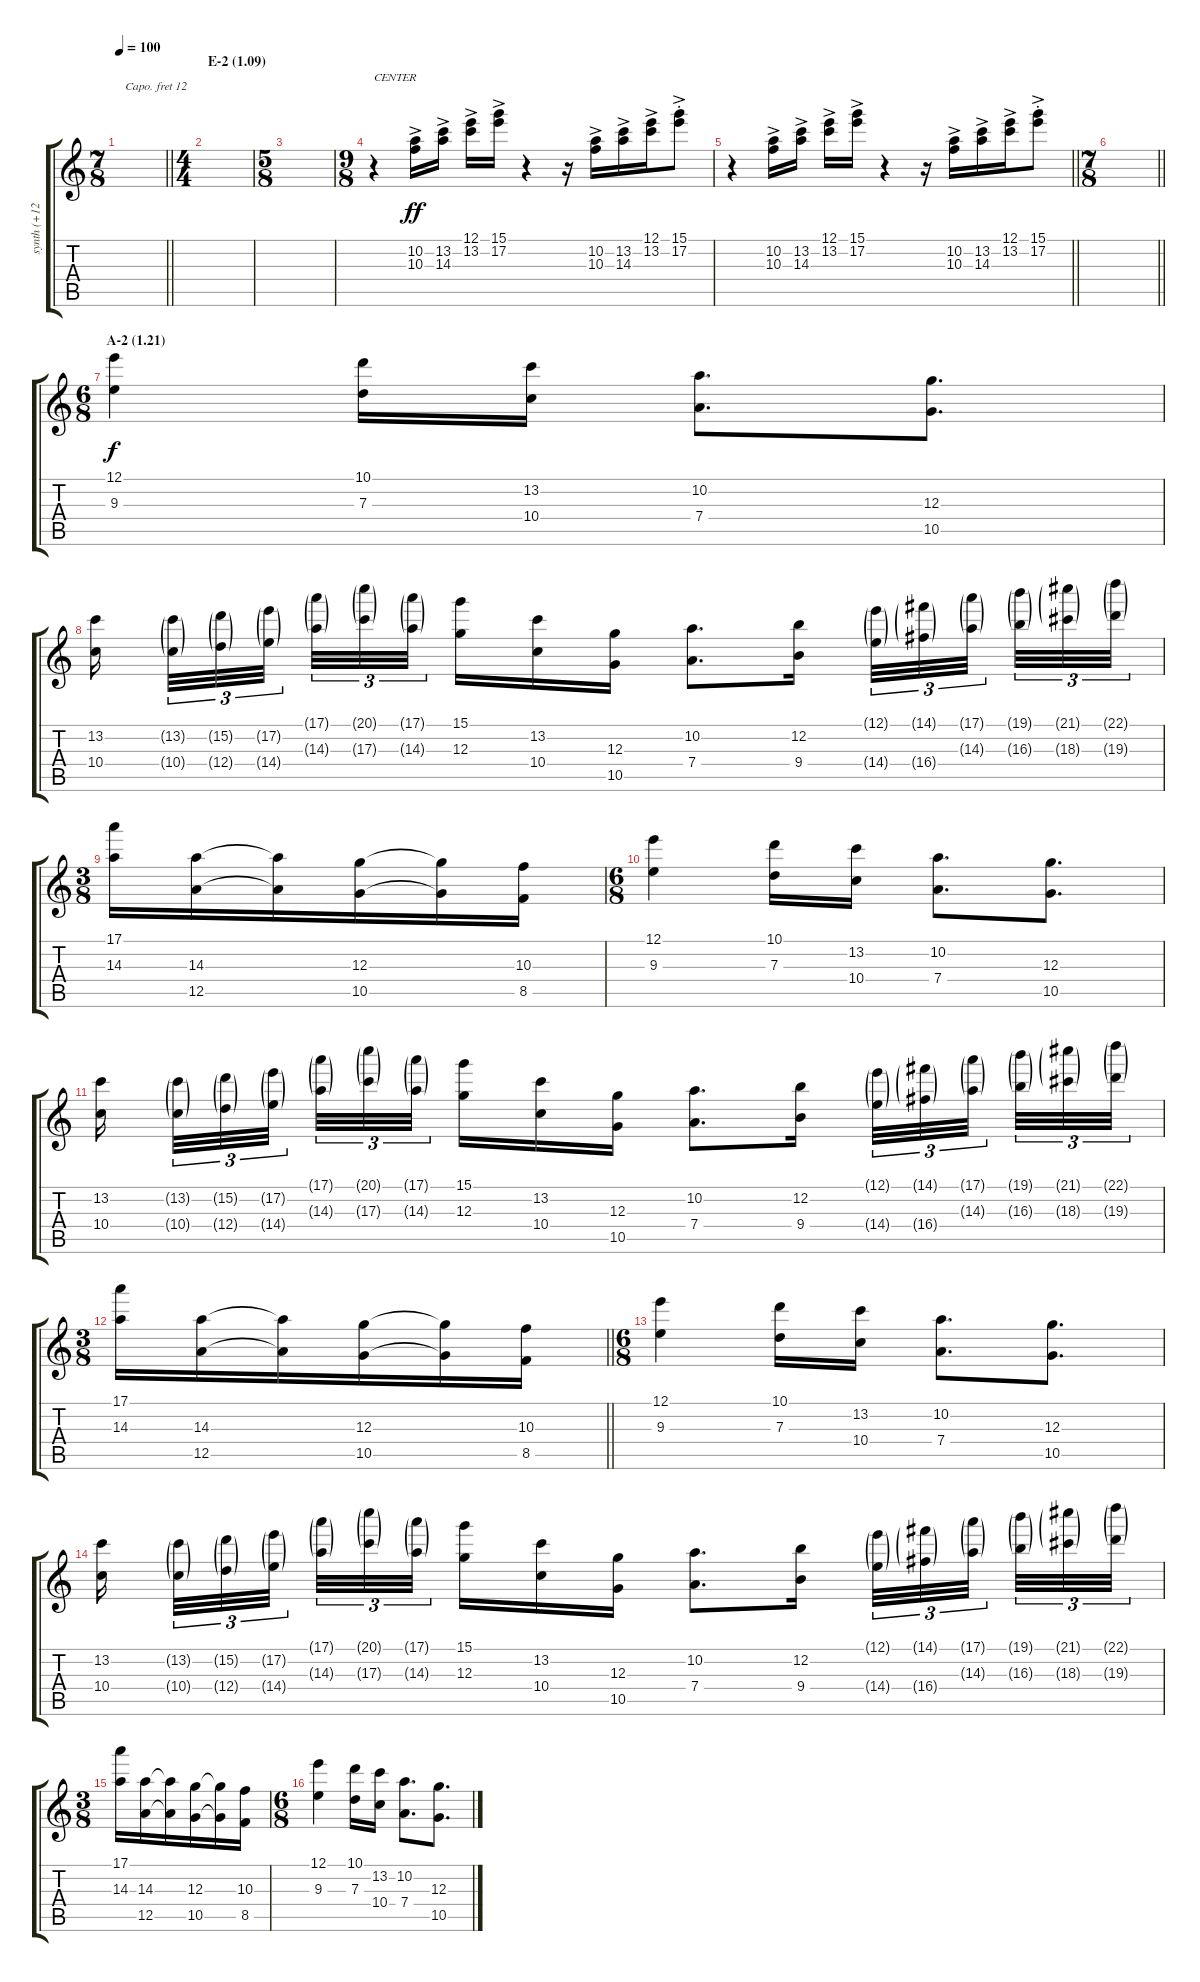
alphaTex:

\track ("synth (+12)" "synth (+12") {instrument lead2sawtooth}
\staff {score tabs}
\capo 12
\tuning (E4 B3 G3 D3 A2 E2) {hide}
\ts (7 8)
\tempo 100
\clef g2
\barLineRight lightlight
\ks c
|
\ts (4 4)
\section ("" "E-2 (1.09)")
|
\ts (5 8)
|
\ts (9 8)
r.4{txt "CENTER" balance 8} (10.2{ac} 10.3{ac}).16{dy ff} (13.2{ac} 14.3{ac}).16 (12.1{ac} 13.2{ac}).16 (15.1{ac} 17.2{ac}).16 r.4 r.16 (10.2{ac} 10.3{ac}).16 (13.2{ac} 14.3{ac}).16 (12.1{ac} 13.2{ac}).16 (15.1{ac st} 17.2{ac st}).8 |
\barLineRight lightlight
r.4 (10.2{ac} 10.3{ac}).16 (13.2{ac} 14.3{ac}).16 (12.1{ac} 13.2{ac}).16 (15.1{ac} 17.2{ac}).16 r.4 r.16 (10.2{ac} 10.3{ac}).16 (13.2{ac} 14.3{ac}).16 (12.1{ac} 13.2{ac}).16 (15.1{ac st} 17.2{ac st}).8 |
\ts (7 8)
\barLineRight lightlight
|
\ts (6 8)
\section ("" "A-2 (1.21)")
(12.1 9.3).4{dy f} (10.1 7.3).16 (13.2 10.4).16 (10.2 7.4).8{d} (12.3 10.5).8{d} |
(13.2 10.4).16{beam splitsecondary} (13.2{g} 10.4{g}).32{tu (3 2)} (15.2{g} 12.4{g}).32{tu (3 2)} (17.2{g} 14.4{g}).32{tu (3 2) beam splitsecondary} (17.1{g} 14.3{g}).32{tu (3 2)} (20.1{g} 17.3{g}).32{tu (3 2)} (17.1{g} 14.3{g}).32{tu (3 2) beam splitsecondary} (15.1 12.3).16 (13.2 10.4).16 (12.3 10.5).16 (10.2 7.4).8{d} (12.2 9.4).16{beam splitsecondary} (12.1{g} 14.4{g}).32{tu (3 2)} (14.1{g} 16.4{g}).32{tu (3 2)} (17.1{g} 14.3{g}).32{tu (3 2) beam splitsecondary} (19.1{g} 16.3{g}).32{tu (3 2)} (21.1{g} 18.3{g}).32{tu (3 2)} (22.1{g} 19.3{g}).32{tu (3 2)} |
\ts (3 8)
(17.1 14.3).16 (14.3 12.5).16 (14.3{t} 12.5{t}).16 (12.3 10.5).16 (12.3{t} 10.5{t}).16 (10.3 8.5).16 |
\ts (6 8)
(12.1 9.3).4 (10.1 7.3).16 (13.2 10.4).16 (10.2 7.4).8{d} (12.3 10.5).8{d} |
(13.2 10.4).16{beam splitsecondary} (13.2{g} 10.4{g}).32{tu (3 2)} (15.2{g} 12.4{g}).32{tu (3 2)} (17.2{g} 14.4{g}).32{tu (3 2) beam splitsecondary} (17.1{g} 14.3{g}).32{tu (3 2)} (20.1{g} 17.3{g}).32{tu (3 2)} (17.1{g} 14.3{g}).32{tu (3 2) beam splitsecondary} (15.1 12.3).16 (13.2 10.4).16 (12.3 10.5).16 (10.2 7.4).8{d} (12.2 9.4).16{beam splitsecondary} (12.1{g} 14.4{g}).32{tu (3 2)} (14.1{g} 16.4{g}).32{tu (3 2)} (17.1{g} 14.3{g}).32{tu (3 2) beam splitsecondary} (19.1{g} 16.3{g}).32{tu (3 2)} (21.1{g} 18.3{g}).32{tu (3 2)} (22.1{g} 19.3{g}).32{tu (3 2)} |
\ts (3 8)
\barLineRight lightlight
(17.1 14.3).16 (14.3 12.5).16 (14.3{t} 12.5{t}).16 (12.3 10.5).16 (12.3{t} 10.5{t}).16 (10.3 8.5).16 |
\ts (6 8)
(12.1 9.3).4 (10.1 7.3).16 (13.2 10.4).16 (10.2 7.4).8{d} (12.3 10.5).8{d} |
(13.2 10.4).16{beam splitsecondary} (13.2{g} 10.4{g}).32{tu (3 2)} (15.2{g} 12.4{g}).32{tu (3 2)} (17.2{g} 14.4{g}).32{tu (3 2) beam splitsecondary} (17.1{g} 14.3{g}).32{tu (3 2)} (20.1{g} 17.3{g}).32{tu (3 2)} (17.1{g} 14.3{g}).32{tu (3 2) beam splitsecondary} (15.1 12.3).16 (13.2 10.4).16 (12.3 10.5).16 (10.2 7.4).8{d} (12.2 9.4).16{beam splitsecondary} (12.1{g} 14.4{g}).32{tu (3 2)} (14.1{g} 16.4{g}).32{tu (3 2)} (17.1{g} 14.3{g}).32{tu (3 2) beam splitsecondary} (19.1{g} 16.3{g}).32{tu (3 2)} (21.1{g} 18.3{g}).32{tu (3 2)} (22.1{g} 19.3{g}).32{tu (3 2)} |
\ts (3 8)
(17.1 14.3).16 (14.3 12.5).16 (14.3{t} 12.5{t}).16 (12.3 10.5).16 (12.3{t} 10.5{t}).16 (10.3 8.5).16 |
\ts (6 8)
(12.1 9.3).4 (10.1 7.3).16 (13.2 10.4).16 (10.2 7.4).8{d} (12.3 10.5).8{d}
